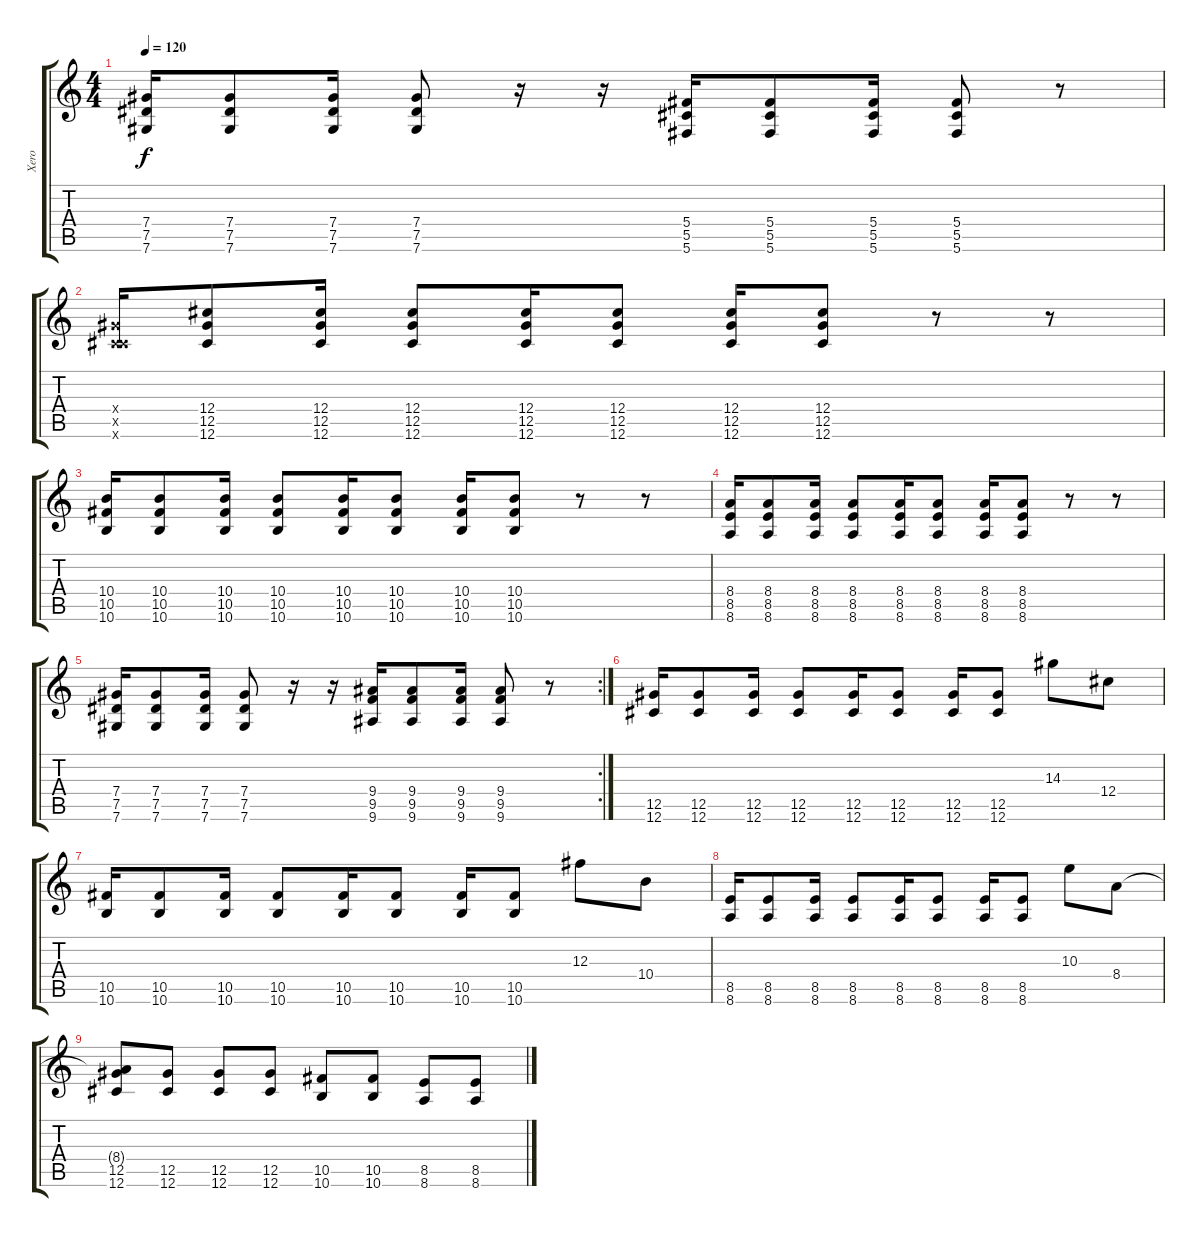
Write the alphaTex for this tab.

\track ("Xero" "Xero") {instrument distortionguitar}
\staff {score tabs}
\tuning (Eb4 Bb3 Gb3 Db3 Ab2 Db2) {hide}
\ts (4 4)
\tempo 120
\clef g2
\ks c
(7.4 7.5 7.6).16{dy f} (7.4 7.5 7.6).8 (7.4 7.5 7.6).16 (7.4 7.5 7.6).8 r.16 r.16 (5.4 5.5 5.6).16 (5.4 5.5 5.6).8 (5.4 5.5 5.6).16 (5.4 5.5 5.6).8 r.8 |
(0.4{x} 12.5{x} 12.6{x}).16 (12.4 12.5 12.6).8 (12.4 12.5 12.6).16 (12.4 12.5 12.6).8 (12.4 12.5 12.6).16 (12.4 12.5 12.6).8 (12.4 12.5 12.6).16 (12.4 12.5 12.6).8 r.8 r.8 |
(10.4 10.5 10.6).16 (10.4 10.5 10.6).8 (10.4 10.5 10.6).16 (10.4 10.5 10.6).8 (10.4 10.5 10.6).16 (10.4 10.5 10.6).8 (10.4 10.5 10.6).16 (10.4 10.5 10.6).8 r.8 r.8 |
(8.4 8.5 8.6).16 (8.4 8.5 8.6).8 (8.4 8.5 8.6).16 (8.4 8.5 8.6).8 (8.4 8.5 8.6).16 (8.4 8.5 8.6).8 (8.4 8.5 8.6).16 (8.4 8.5 8.6).8 r.8 r.8 |
\rc 2
(7.4 7.5 7.6).16 (7.4 7.5 7.6).8 (7.4 7.5 7.6).16 (7.4 7.5 7.6).8 r.16 r.16 (9.4 9.5 9.6).16 (9.4 9.5 9.6).8 (9.4 9.5 9.6).16 (9.4 9.5 9.6).8 r.8 |
(12.5 12.6).16 (12.5 12.6).8 (12.5 12.6).16 (12.5 12.6).8 (12.5 12.6).16 (12.5 12.6).8 (12.5 12.6).16 (12.5 12.6).8 14.3.8 12.4.8 |
(10.5 10.6).16 (10.5 10.6).8 (10.5 10.6).16 (10.5 10.6).8 (10.5 10.6).16 (10.5 10.6).8 (10.5 10.6).16 (10.5 10.6).8 12.3.8 10.4.8 |
(8.5 8.6).16 (8.5 8.6).8 (8.5 8.6).16 (8.5 8.6).8 (8.5 8.6).16 (8.5 8.6).8 (8.5 8.6).16 (8.5 8.6).8 10.3.8 8.4.8 |
(8.4{t} 12.5 12.6).8 (12.5 12.6).8 (12.5 12.6).8 (12.5 12.6).8 (10.5 10.6).8 (10.5 10.6).8 (8.5 8.6).8 (8.5 8.6).8
